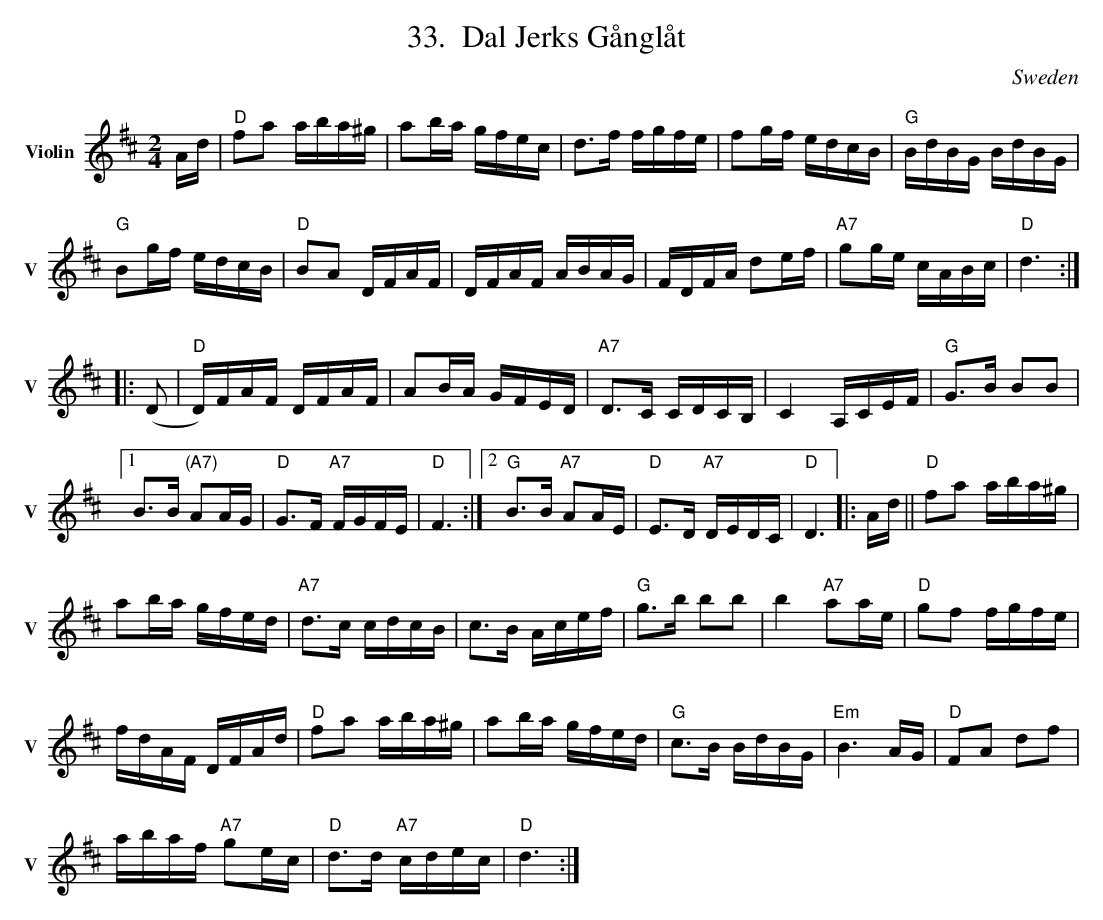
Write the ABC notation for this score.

X:1
T:Dal Jerks G\aangl\aat
O:Sweden
M:2/4
%%score 1 | 2
K:D
L:1/8
V:1 name=Violin sname=V
A/d/|"D"fa a/b/a/^g/|ab/a/ g/f/e/c/|d>f f/g/f/e/|fg/f/ e/d/c/B/|"G"B/d/B/G/ B/d/B/G/|
"G"Bg/f/ e/d/c/B/|"D"BA D/F/A/F/|D/F/A/F/ A/B/A/G/|F/D/F/A/ de/f/|"A7"gg/e/ c/A/B/c/|"D"d3:|
|:(D|"D"D/)F/A/F/ D/F/A/F/|AB/A/ G/F/E/D/|"A7"D>C C/D/C/B,/|C2 A,/C/E/F/|"G"G>B BB|
[1 B>B "(A7)"AA/G/|"D"G>F "A7"F/G/F/E/|"D"F3:|2 "G"B>B "A7"AA/E/|"D"E>D "A7"D/E/D/C/|"D"D3|:A/d/||"D"fa a/b/a/^g/|
ab/a/ g/f/e/d/|"A7"d>c c/d/c/B/|c>B A/c/e/f/|"G"g>b bb|b2 "A7"aa/e/|"D"gf f/g/f/e/|
f/d/A/F/ D/F/A/d/|"D"fa a/b/a/^g/|ab/a/ g/f/e/d/|"G"c>B B/d/B/G/|"Em"B3 A/G/|"D"FA df|
a/b/a/f/ "A7"ge/c/|"D"d>d "A7"c/d/e/c/|"D"d3:|
V:C clef=bass middle=D name=Cello sname=C
C2|D4F2A2|A4F2D2|D8|A,4D2F2|G4D4|
G,4B,2C2|D4A,2C2|D4A,2C2|D2A,2 F,2G,2|A,4A,2C2|D6:|
|:D2|A4A2F2|D4D2F2|E4E2C2|A,4C2E2|D4G,2G,2|
[1 G,4G,2G,2|A,4F,2F,2|F,2A,2C2:|[2 G,4G,2G,2|A,4F,2F,2|F,2G,2B,2|:A,2|D4F2A2|A4F2D2|D8|A,4C2F2|G4D4|
G,4B,2C2|D4A,2C2|D4A,2C2|D2A,2 F,2G,2|A,4A,2C2|D4G,2B,2|E6C2|D4A,2F,2|D,4A,2G,2|F,4G,2A,2|F,6:|
